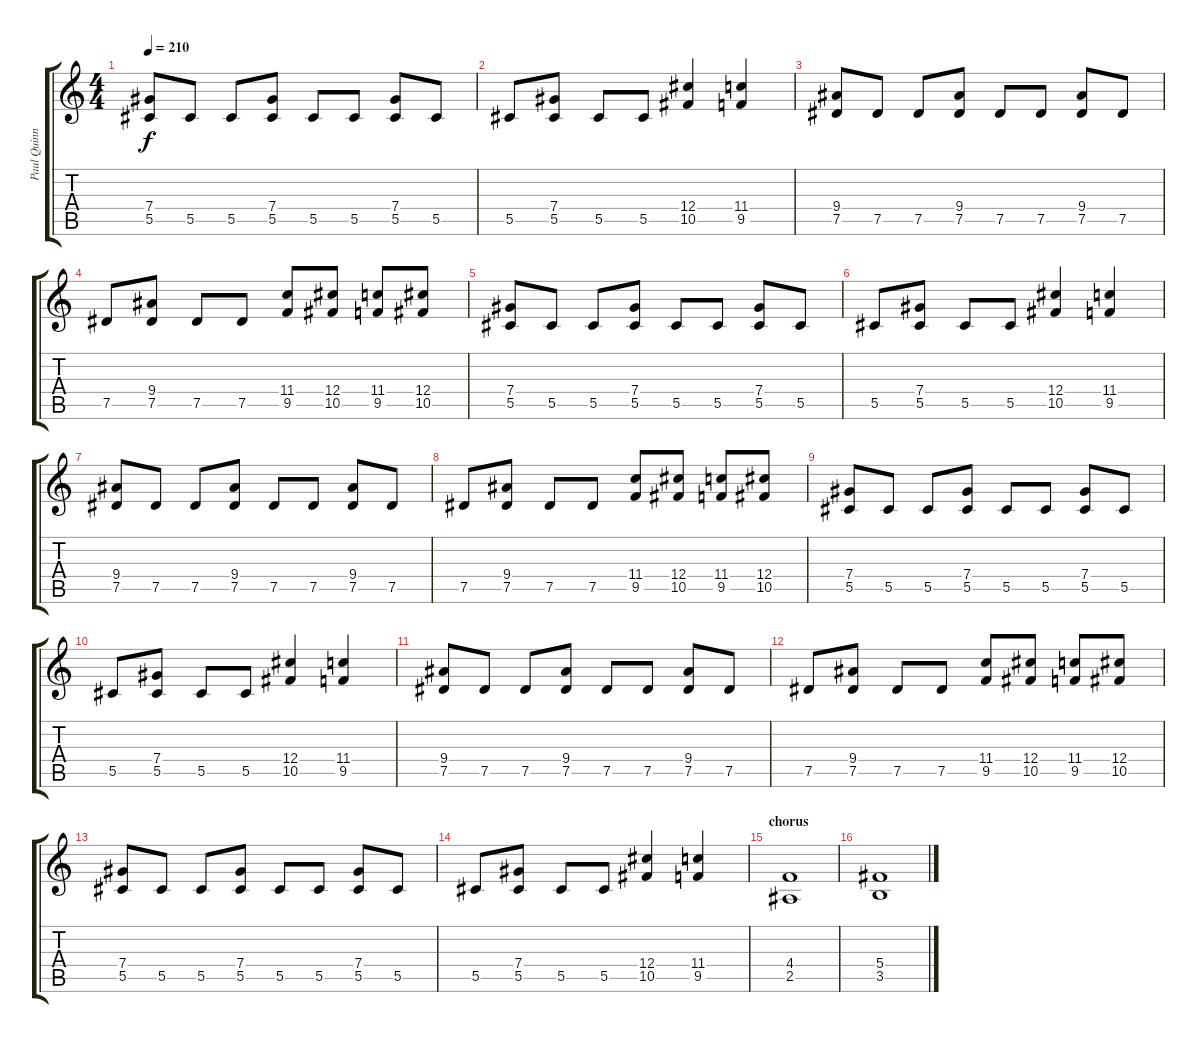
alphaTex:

\track ("Paul Quinn" "Paul Quinn") {instrument distortionguitar}
\staff {score tabs}
\tuning (Eb4 Bb3 Gb3 Db3 Ab2 Eb2) {hide}
\ts (4 4)
\tempo 210
\clef g2
\ks c
(7.4 5.5).8{dy f} 5.5.8 5.5.8 (7.4 5.5).8 5.5.8 5.5.8 (7.4 5.5).8 5.5.8 |
5.5.8 (7.4 5.5).8 5.5.8 5.5.8 (12.4 10.5).4 (11.4 9.5).4 |
(9.4 7.5).8 7.5.8 7.5.8 (9.4 7.5).8 7.5.8 7.5.8 (9.4 7.5).8 7.5.8 |
7.5.8 (9.4 7.5).8 7.5.8 7.5.8 (11.4 9.5).8 (12.4 10.5).8 (11.4 9.5).8 (12.4 10.5).8 |
(7.4 5.5).8 5.5.8 5.5.8 (7.4 5.5).8 5.5.8 5.5.8 (7.4 5.5).8 5.5.8 |
5.5.8 (7.4 5.5).8 5.5.8 5.5.8 (12.4 10.5).4 (11.4 9.5).4 |
(9.4 7.5).8 7.5.8 7.5.8 (9.4 7.5).8 7.5.8 7.5.8 (9.4 7.5).8 7.5.8 |
7.5.8 (9.4 7.5).8 7.5.8 7.5.8 (11.4 9.5).8 (12.4 10.5).8 (11.4 9.5).8 (12.4 10.5).8 |
(7.4 5.5).8 5.5.8 5.5.8 (7.4 5.5).8 5.5.8 5.5.8 (7.4 5.5).8 5.5.8 |
5.5.8 (7.4 5.5).8 5.5.8 5.5.8 (12.4 10.5).4 (11.4 9.5).4 |
(9.4 7.5).8 7.5.8 7.5.8 (9.4 7.5).8 7.5.8 7.5.8 (9.4 7.5).8 7.5.8 |
7.5.8 (9.4 7.5).8 7.5.8 7.5.8 (11.4 9.5).8 (12.4 10.5).8 (11.4 9.5).8 (12.4 10.5).8 |
(7.4 5.5).8 5.5.8 5.5.8 (7.4 5.5).8 5.5.8 5.5.8 (7.4 5.5).8 5.5.8 |
5.5.8 (7.4 5.5).8 5.5.8 5.5.8 (12.4 10.5).4 (11.4 9.5).4 |
\section ("" "chorus")
(4.4 2.5).1 |
(5.4 3.5).1
